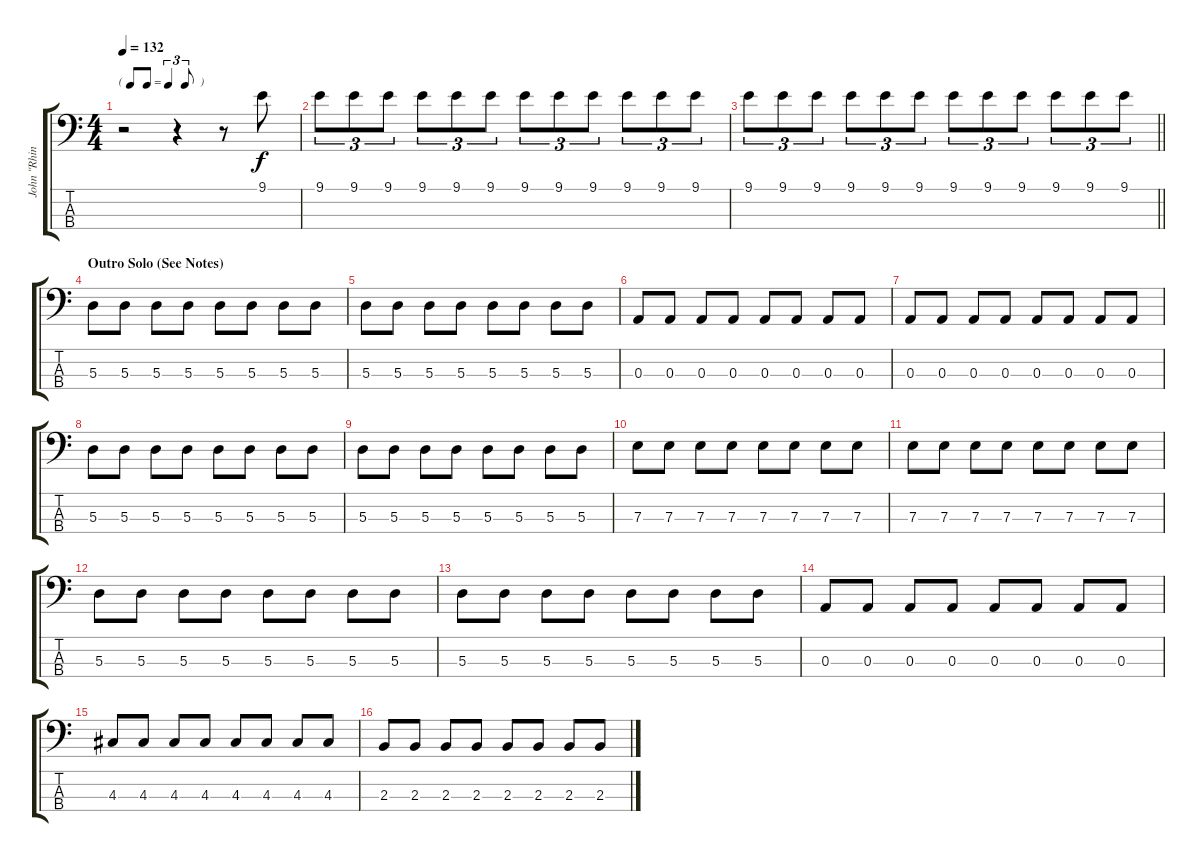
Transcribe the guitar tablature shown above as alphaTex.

\track ("John \"Rhino\" Edwards" "John \"Rhin") {instrument electricbassfinger}
\staff {score tabs}
\tuning (G2 D2 A1 E1) {hide}
\ts (4 4)
\tf triplet8th
\tempo 132
\clef f4
\ks c
r.2{dy f} r.4 r.8 9.1.8 |
9.1.8{tu (3 2)} 9.1.8{tu (3 2)} 9.1.8{tu (3 2)} 9.1.8{tu (3 2)} 9.1.8{tu (3 2)} 9.1.8{tu (3 2)} 9.1.8{tu (3 2)} 9.1.8{tu (3 2)} 9.1.8{tu (3 2)} 9.1.8{tu (3 2)} 9.1.8{tu (3 2)} 9.1.8{tu (3 2)} |
\barLineRight lightlight
9.1.8{tu (3 2)} 9.1.8{tu (3 2)} 9.1.8{tu (3 2)} 9.1.8{tu (3 2)} 9.1.8{tu (3 2)} 9.1.8{tu (3 2)} 9.1.8{tu (3 2)} 9.1.8{tu (3 2)} 9.1.8{tu (3 2)} 9.1.8{tu (3 2)} 9.1.8{tu (3 2)} 9.1.8{tu (3 2)} |
\section ("" "Outro Solo (See Notes)")
5.3.8 5.3.8 5.3.8 5.3.8 5.3.8 5.3.8 5.3.8 5.3.8 |
5.3.8 5.3.8 5.3.8 5.3.8 5.3.8 5.3.8 5.3.8 5.3.8 |
0.3.8 0.3.8 0.3.8 0.3.8 0.3.8 0.3.8 0.3.8 0.3.8 |
0.3.8 0.3.8 0.3.8 0.3.8 0.3.8 0.3.8 0.3.8 0.3.8 |
5.3.8 5.3.8 5.3.8 5.3.8 5.3.8 5.3.8 5.3.8 5.3.8 |
5.3.8 5.3.8 5.3.8 5.3.8 5.3.8 5.3.8 5.3.8 5.3.8 |
7.3.8 7.3.8 7.3.8 7.3.8 7.3.8 7.3.8 7.3.8 7.3.8 |
7.3.8 7.3.8 7.3.8 7.3.8 7.3.8 7.3.8 7.3.8 7.3.8 |
5.3.8 5.3.8 5.3.8 5.3.8 5.3.8 5.3.8 5.3.8 5.3.8 |
5.3.8 5.3.8 5.3.8 5.3.8 5.3.8 5.3.8 5.3.8 5.3.8 |
0.3.8 0.3.8 0.3.8 0.3.8 0.3.8 0.3.8 0.3.8 0.3.8 |
4.3.8 4.3.8 4.3.8 4.3.8 4.3.8 4.3.8 4.3.8 4.3.8 |
2.3.8 2.3.8 2.3.8 2.3.8 2.3.8 2.3.8 2.3.8 2.3.8
